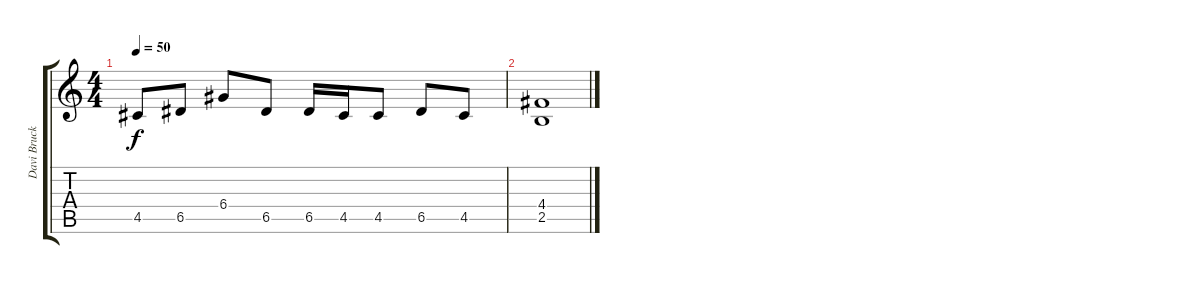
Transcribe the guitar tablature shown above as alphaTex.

\track ("Davi Bruck" "Davi Bruck") {instrument distortionguitar}
\staff {score tabs}
\tuning (E4 B3 G3 D3 A2 E2) {hide}
\ts (4 4)
\tempo 50
\clef g2
\ks c
4.5.8{dy f} 6.5.8 6.4.8 6.5.8 6.5.16 4.5.16 4.5.8 6.5.8 4.5.8 |
(4.4 2.5).1
